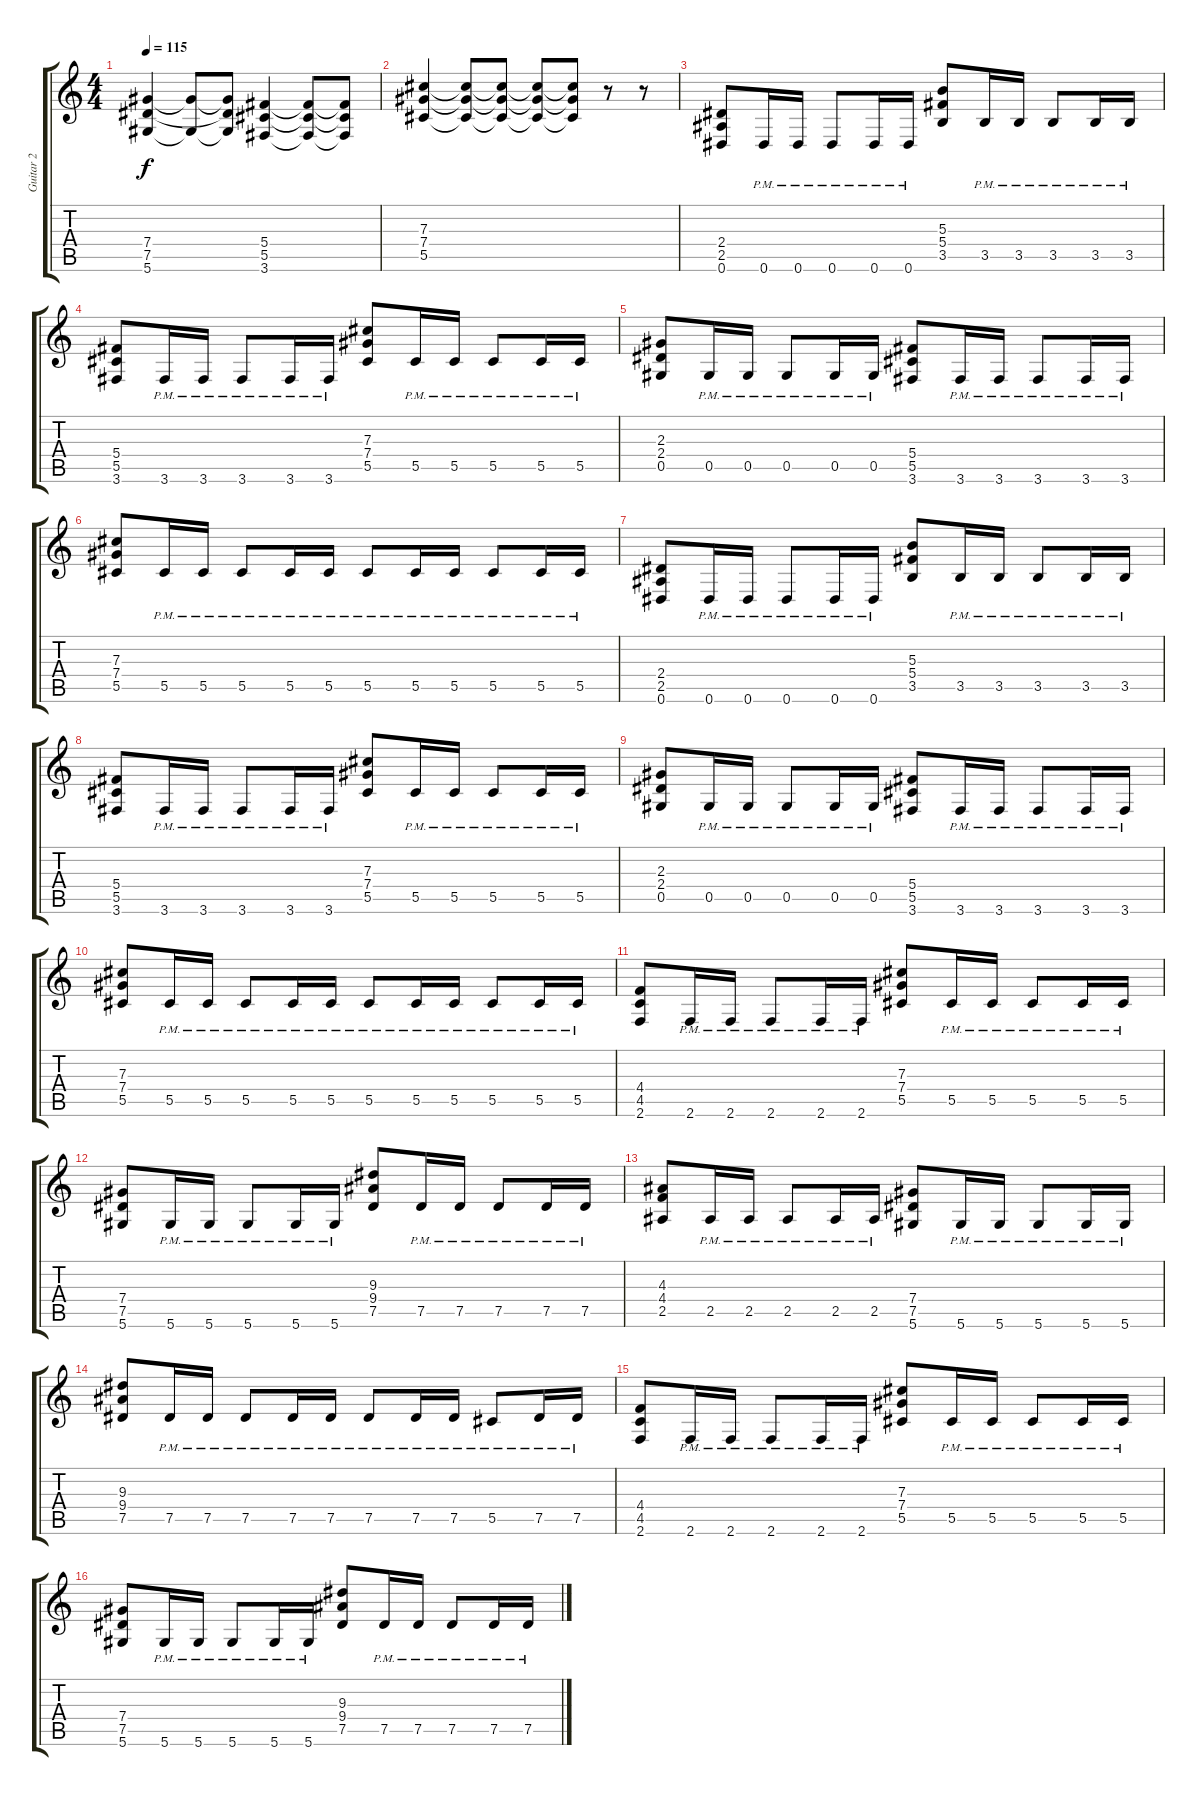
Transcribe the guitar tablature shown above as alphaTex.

\track ("Guitar 2" "Guitar 2") {instrument distortionguitar}
\staff {score tabs}
\tuning (Eb4 Bb3 Gb3 Db3 Ab2 Eb2) {hide}
\ts (4 4)
\tempo 115
\clef g2
\ks c
(7.4 7.5 5.6).4{dy f} (7.4{t} 5.6{t}).8 (7.4{t} 7.5{t} 5.6{t}).8 (5.4 5.5 3.6).4 (5.4{t} 5.5{t} 3.6{t}).8 (5.4{t} 5.5{t} 3.6{t}).8 |
(7.3 7.4 5.5).4 (7.3{t} 7.4{t} 5.5{t}).8 (7.3{t} 7.4{t} 5.5{t}).8 (7.3{t} 7.4{t} 5.5{t}).8 (7.3{t} 7.4{t} 5.5{t}).8 r.8 r.8 |
(2.4 2.5 0.6).8 0.6{pm}.16 0.6{pm}.16 0.6{pm}.8 0.6{pm}.16 0.6{pm}.16 (5.3 5.4 3.5).8 3.5{pm}.16 3.5{pm}.16 3.5{pm}.8 3.5{pm}.16 3.5{pm}.16 |
(5.4 5.5 3.6).8 3.6{pm}.16 3.6{pm}.16 3.6{pm}.8 3.6{pm}.16 3.6{pm}.16 (7.3 7.4 5.5).8 5.5{pm}.16 5.5{pm}.16 5.5{pm}.8 5.5{pm}.16 5.5{pm}.16 |
(2.3 2.4 0.5).8 0.5{pm}.16 0.5{pm}.16 0.5{pm}.8 0.5{pm}.16 0.5{pm}.16 (5.4 5.5 3.6).8 3.6{pm}.16 3.6{pm}.16 3.6{pm}.8 3.6{pm}.16 3.6{pm}.16 |
(7.3 7.4 5.5).8 5.5{pm}.16 5.5{pm}.16 5.5{pm}.8 5.5{pm}.16 5.5{pm}.16 5.5{pm}.8 5.5{pm}.16 5.5{pm}.16 5.5{pm}.8 5.5{pm}.16 5.5{pm}.16 |
(2.4 2.5 0.6).8 0.6{pm}.16 0.6{pm}.16 0.6{pm}.8 0.6{pm}.16 0.6{pm}.16 (5.3 5.4 3.5).8 3.5{pm}.16 3.5{pm}.16 3.5{pm}.8 3.5{pm}.16 3.5{pm}.16 |
(5.4 5.5 3.6).8 3.6{pm}.16 3.6{pm}.16 3.6{pm}.8 3.6{pm}.16 3.6{pm}.16 (7.3 7.4 5.5).8 5.5{pm}.16 5.5{pm}.16 5.5{pm}.8 5.5{pm}.16 5.5{pm}.16 |
(2.3 2.4 0.5).8 0.5{pm}.16 0.5{pm}.16 0.5{pm}.8 0.5{pm}.16 0.5{pm}.16 (5.4 5.5 3.6).8 3.6{pm}.16 3.6{pm}.16 3.6{pm}.8 3.6{pm}.16 3.6{pm}.16 |
(7.3 7.4 5.5).8 5.5{pm}.16 5.5{pm}.16 5.5{pm}.8 5.5{pm}.16 5.5{pm}.16 5.5{pm}.8 5.5{pm}.16 5.5{pm}.16 5.5{pm}.8 5.5{pm}.16 5.5{pm}.16 |
(4.4 4.5 2.6).8 2.6{pm}.16 2.6{pm}.16 2.6{pm}.8 2.6{pm}.16 2.6{pm}.16 (7.3 7.4 5.5).8 5.5{pm}.16 5.5{pm}.16 5.5{pm}.8 5.5{pm}.16 5.5{pm}.16 |
(7.4 7.5 5.6).8 5.6{pm}.16 5.6{pm}.16 5.6{pm}.8 5.6{pm}.16 5.6{pm}.16 (9.3 9.4 7.5).8 7.5{pm}.16 7.5{pm}.16 7.5{pm}.8 7.5{pm}.16 7.5{pm}.16 |
(4.3 4.4 2.5).8 2.5{pm}.16 2.5{pm}.16 2.5{pm}.8 2.5{pm}.16 2.5{pm}.16 (7.4 7.5 5.6).8 5.6{pm}.16 5.6{pm}.16 5.6{pm}.8 5.6{pm}.16 5.6{pm}.16 |
(9.3 9.4 7.5).8 7.5{pm}.16 7.5{pm}.16 7.5{pm}.8 7.5{pm}.16 7.5{pm}.16 7.5{pm}.8 7.5{pm}.16 7.5{pm}.16 5.5{pm}.8 7.5{pm}.16 7.5{pm}.16 |
(4.4 4.5 2.6).8 2.6{pm}.16 2.6{pm}.16 2.6{pm}.8 2.6{pm}.16 2.6{pm}.16 (7.3 7.4 5.5).8 5.5{pm}.16 5.5{pm}.16 5.5{pm}.8 5.5{pm}.16 5.5{pm}.16 |
(7.4 7.5 5.6).8 5.6{pm}.16 5.6{pm}.16 5.6{pm}.8 5.6{pm}.16 5.6{pm}.16 (9.3 9.4 7.5).8 7.5{pm}.16 7.5{pm}.16 7.5{pm}.8 7.5{pm}.16 7.5{pm}.16
